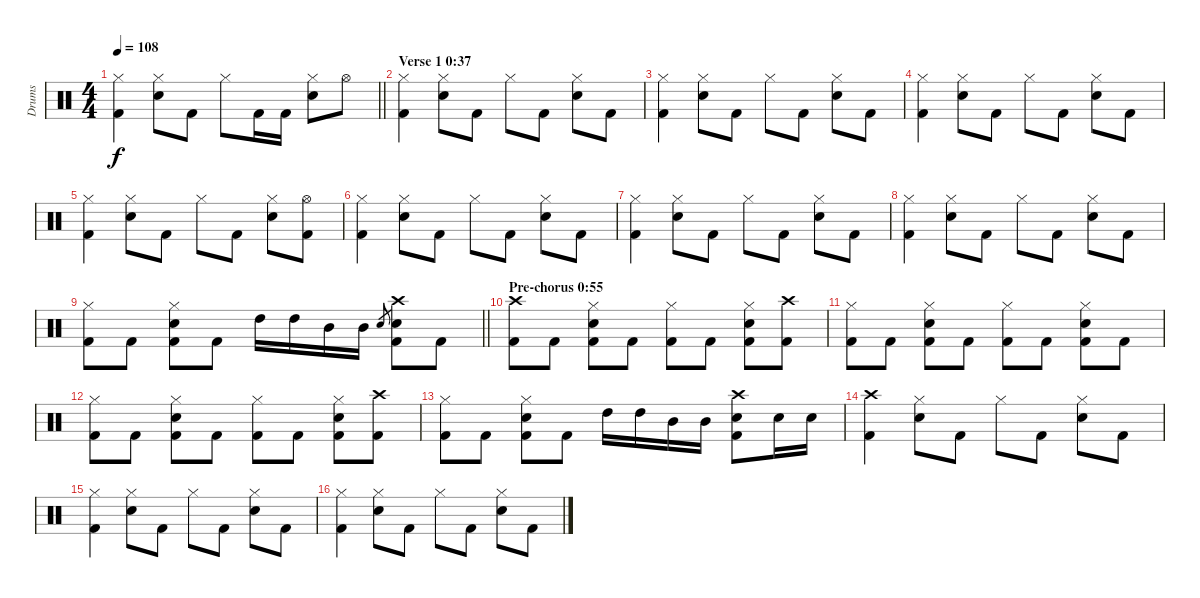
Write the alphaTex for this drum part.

\track ("Drums" "Drums") {instrument percussion}
\staff {score}
\articulation defaults
\ts (4 4)
\tempo 108
\clef neutral
\barLineRight lightlight
\ks c
("Hi-Hat (closed)" "Kick (hit) 2").4{dy f} ("Hi-Hat (closed)" "Electric Snare (hit)").8 "Kick (hit) 2".8 "Hi-Hat (closed)".8 "Kick (hit) 2".16 "Kick (hit) 2".16 ("Hi-Hat (closed)" "Electric Snare (hit)").8 "Hi-Hat (open)".8 |
\section ("" "Verse 1 0:37")
("Hi-Hat (closed)" "Kick (hit) 2").4 ("Hi-Hat (closed)" "Electric Snare (hit)").8 "Kick (hit) 2".8 "Hi-Hat (closed)".8 "Kick (hit) 2".8 ("Hi-Hat (closed)" "Electric Snare (hit)").8 "Kick (hit) 2".8 |
("Hi-Hat (closed)" "Kick (hit) 2").4 ("Hi-Hat (closed)" "Electric Snare (hit)").8 "Kick (hit) 2".8 "Hi-Hat (closed)".8 "Kick (hit) 2".8 ("Hi-Hat (closed)" "Electric Snare (hit)").8 "Kick (hit) 2".8 |
("Hi-Hat (closed)" "Kick (hit) 2").4 ("Hi-Hat (closed)" "Electric Snare (hit)").8 "Kick (hit) 2".8 "Hi-Hat (closed)".8 "Kick (hit) 2".8 ("Hi-Hat (closed)" "Electric Snare (hit)").8 "Kick (hit) 2".8 |
("Hi-Hat (closed)" "Kick (hit) 2").4 ("Hi-Hat (closed)" "Electric Snare (hit)").8 "Kick (hit) 2".8 "Hi-Hat (closed)".8 "Kick (hit) 2".8 ("Hi-Hat (closed)" "Electric Snare (hit)").8 ("Hi-Hat (open)" "Kick (hit) 2").8 |
("Hi-Hat (closed)" "Kick (hit) 2").4 ("Hi-Hat (closed)" "Electric Snare (hit)").8 "Kick (hit) 2".8 "Hi-Hat (closed)".8 "Kick (hit) 2".8 ("Hi-Hat (closed)" "Electric Snare (hit)").8 "Kick (hit) 2".8 |
("Hi-Hat (closed)" "Kick (hit) 2").4 ("Hi-Hat (closed)" "Electric Snare (hit)").8 "Kick (hit) 2".8 "Hi-Hat (closed)".8 "Kick (hit) 2".8 ("Hi-Hat (closed)" "Electric Snare (hit)").8 "Kick (hit) 2".8 |
("Hi-Hat (closed)" "Kick (hit) 2").4 ("Hi-Hat (closed)" "Electric Snare (hit)").8 "Kick (hit) 2".8 "Hi-Hat (closed)".8 "Kick (hit) 2".8 ("Hi-Hat (closed)" "Electric Snare (hit)").8 "Kick (hit) 2".8 |
\barLineRight lightlight
("Hi-Hat (closed)" "Kick (hit) 2").8 "Kick (hit) 2".8 ("Hi-Hat (closed)" "Electric Snare (hit)" "Kick (hit) 2").8 "Kick (hit) 2".8 "High Tom (hit)".16 "High Tom (hit)".16 "Mid Tom (hit)".16 "Mid Tom (hit)".16 "Electric Snare (hit)".8{gr} ("Crash high (hit)" "Electric Snare (hit)" "Kick (hit) 2").8 "Kick (hit) 2".8 |
\section ("" "Pre-chorus 0:55")
("Crash high (hit)" "Kick (hit) 2").8 "Kick (hit) 2".8 ("Hi-Hat (closed)" "Electric Snare (hit)" "Kick (hit) 2").8 "Kick (hit) 2".8 ("Hi-Hat (closed)" "Kick (hit) 2").8 "Kick (hit) 2".8 ("Hi-Hat (closed)" "Electric Snare (hit)" "Kick (hit) 2").8 ("Crash high (hit)" "Kick (hit) 2").8 |
("Hi-Hat (closed)" "Kick (hit) 2").8 "Kick (hit) 2".8 ("Hi-Hat (closed)" "Electric Snare (hit)" "Kick (hit) 2").8 "Kick (hit) 2".8 ("Hi-Hat (closed)" "Kick (hit) 2").8 "Kick (hit) 2".8 ("Hi-Hat (closed)" "Electric Snare (hit)" "Kick (hit) 2").8 "Kick (hit) 2".8 |
("Hi-Hat (closed)" "Kick (hit) 2").8 "Kick (hit) 2".8 ("Hi-Hat (closed)" "Electric Snare (hit)" "Kick (hit) 2").8 "Kick (hit) 2".8 ("Hi-Hat (closed)" "Kick (hit) 2").8 "Kick (hit) 2".8 ("Hi-Hat (closed)" "Electric Snare (hit)" "Kick (hit) 2").8 ("Crash high (hit)" "Kick (hit) 2").8 |
("Hi-Hat (closed)" "Kick (hit) 2").8 "Kick (hit) 2".8 ("Hi-Hat (closed)" "Electric Snare (hit)" "Kick (hit) 2").8 "Kick (hit) 2".8 "High Tom (hit)".16 "High Tom (hit)".16 "Mid Tom (hit)".16 "Mid Tom (hit)".16 ("Crash high (hit)" "Electric Snare (hit)" "Kick (hit) 2").8 "Electric Snare (hit)".16 "Electric Snare (hit)".16 |
("Crash high (hit)" "Kick (hit) 2").4 ("Hi-Hat (closed)" "Electric Snare (hit)").8 "Kick (hit) 2".8 "Hi-Hat (closed)".8 "Kick (hit) 2".8 ("Hi-Hat (closed)" "Electric Snare (hit)").8 "Kick (hit) 2".8 |
("Hi-Hat (closed)" "Kick (hit) 2").4 ("Hi-Hat (closed)" "Electric Snare (hit)").8 "Kick (hit) 2".8 "Hi-Hat (closed)".8 "Kick (hit) 2".8 ("Hi-Hat (closed)" "Electric Snare (hit)").8 "Kick (hit) 2".8 |
("Hi-Hat (closed)" "Kick (hit) 2").4 ("Hi-Hat (closed)" "Electric Snare (hit)").8 "Kick (hit) 2".8 "Hi-Hat (closed)".8 "Kick (hit) 2".8 ("Hi-Hat (closed)" "Electric Snare (hit)").8 "Kick (hit) 2".8
